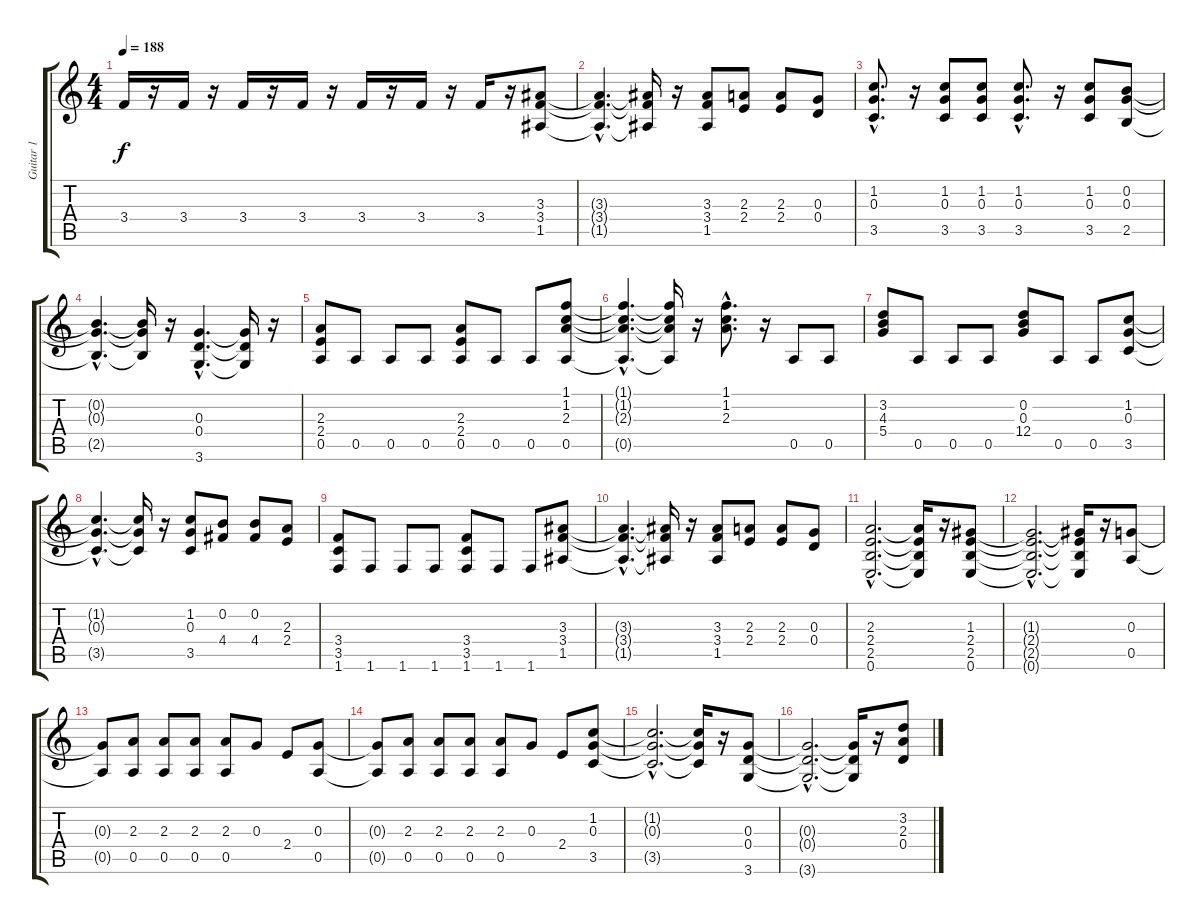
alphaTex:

\track ("Guitar 1" "Guitar 1") {instrument overdrivenguitar}
\staff {score tabs}
\tuning (E4 B3 G3 D3 A2 E2) {hide}
\ts (4 4)
\tempo 188
\clef g2
\ks c
3.4.16{dy f} r.16 3.4.16 r.16 3.4.16 r.16 3.4.16 r.16 3.4.16 r.16 3.4.16 r.16 3.4.16 r.16 (3.3 3.4 1.5).8 |
(3.3{hac t} 3.4{hac t} 1.5{hac t}).4{d} (3.3{t} 3.4{t} 1.5{t}).16 r.16 (3.3 3.4 1.5).8 (2.3 2.4).8 (2.3 2.4).8 (0.3 0.4).8 |
(1.2{hac} 0.3{hac} 3.5{hac}).8{d} r.16 (1.2 0.3 3.5).8 (1.2 0.3 3.5).8 (1.2{hac} 0.3{hac} 3.5{hac}).8{d} r.16 (1.2 0.3 3.5).8 (0.2 0.3 2.5).8 |
(0.2{hac t} 0.3{hac t} 2.5{hac t}).4{d} (0.2{t} 0.3{t} 2.5{t}).16 r.16 (0.3{hac} 0.4{hac} 3.6{hac}).4{d} (0.3{t} 0.4{t} 3.6{t}).16 r.16 |
(2.3 2.4 0.5).8 0.5.8 0.5.8 0.5.8 (2.3 2.4 0.5).8 0.5.8 0.5.8 (1.1 1.2 2.3 0.5).8 |
(1.1{hac t} 1.2{hac t} 2.3{hac t} 0.5{hac t}).4{d} (1.1{t} 1.2{t} 2.3{t} 0.5{t}).16 r.16 (1.1{hac} 1.2{hac} 2.3{hac}).8{d} r.16 0.5.8 0.5.8 |
(3.2 4.3 5.4).8 0.5.8 0.5.8 0.5.8 (0.2 0.3 12.4).8 0.5.8 0.5.8 (1.2 0.3 3.5).8 |
(1.2{hac t} 0.3{hac t} 3.5{hac t}).4{d} (1.2{t} 0.3{t} 3.5{t}).16 r.16 (1.2 0.3 3.5).8 (0.2 4.4).8 (0.2 4.4).8 (2.3 2.4).8 |
(3.4 3.5 1.6).8 1.6.8 1.6.8 1.6.8 (3.4 3.5 1.6).8 1.6.8 1.6.8 (3.3 3.4 1.5).8 |
(3.3{hac t} 3.4{hac t} 1.5{hac t}).4{d} (3.3{t} 3.4{t} 1.5{t}).16 r.16 (3.3 3.4 1.5).8 (2.3 2.4).8 (2.3 2.4).8 (0.3 0.4).8 |
(2.3{hac} 2.4{hac} 2.5{hac} 0.6{hac}).2{d} (2.3{t} 2.4{t} 2.5{t} 0.6{t}).16 r.16 (1.3 2.4 2.5 0.6).8 |
(1.3{hac t} 2.4{hac t} 2.5{hac t} 0.6{hac t}).2{d} (1.3{t} 2.4{t} 2.5{t} 0.6{t}).16 r.16 (0.3 0.5).8 |
(0.3{t} 0.5{t}).8 (2.3 0.5).8 (2.3 0.5).8 (2.3 0.5).8 (2.3 0.5).8 0.3.8 2.4.8 (0.3 0.5).8 |
(0.3{t} 0.5{t}).8 (2.3 0.5).8 (2.3 0.5).8 (2.3 0.5).8 (2.3 0.5).8 0.3.8 2.4.8 (1.2 0.3 3.5).8 |
(1.2{hac t} 0.3{hac t} 3.5{hac t}).2{d} (1.2{t} 0.3{t} 3.5{t}).16 r.16 (0.3 0.4 3.6).8 |
(0.3{hac t} 0.4{hac t} 3.6{hac t}).2{d} (0.3{t} 0.4{t} 3.6{t}).16 r.16 (3.2 2.3 0.4).8
